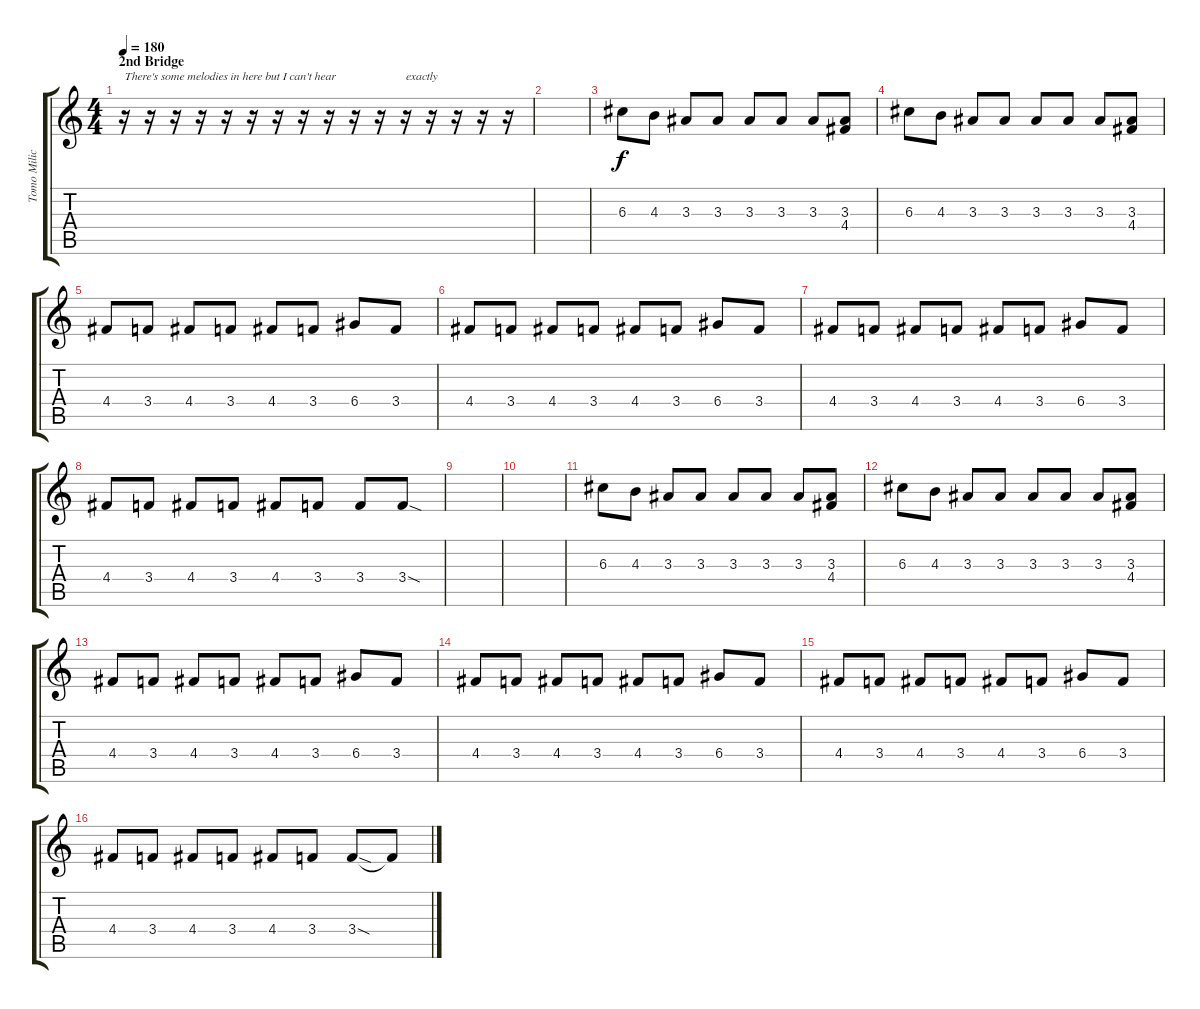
\track ("Tomo Milicevic [Guitar]" "Tomo Milic") {instrument overdrivenguitar}
\staff {score tabs}
\tuning (E4 B3 G3 D3 A2 D2) {hide}
\ts (4 4)
\section ("" "2nd Bridge ")
\tempo 180
\clef g2
\ks c
r.16{txt "There's some melodies in here but I can't hear " dy f volume 6 instrument overdrivenguitar} r.16 r.16 r.16 r.16 r.16 r.16 r.16 r.16 r.16 r.16 r.16{txt "exactly"} r.16 r.16 r.16 r.16 |
|
6.3.8 4.3.8 3.3.8 3.3.8 3.3.8 3.3.8 3.3.8 (3.3 4.4).8 |
6.3.8 4.3.8 3.3.8 3.3.8 3.3.8 3.3.8 3.3.8 (3.3 4.4).8 |
4.4.8 3.4.8 4.4.8 3.4.8 4.4.8 3.4.8 6.4.8 3.4.8 |
4.4.8 3.4.8 4.4.8 3.4.8 4.4.8 3.4.8 6.4.8 3.4.8 |
4.4.8 3.4.8 4.4.8 3.4.8 4.4.8 3.4.8 6.4.8 3.4.8 |
4.4.8 3.4.8 4.4.8 3.4.8 4.4.8 3.4.8 3.4.8 3.4{sod}.8 |
|
|
6.3.8 4.3.8 3.3.8 3.3.8 3.3.8 3.3.8 3.3.8 (3.3 4.4).8 |
6.3.8 4.3.8 3.3.8 3.3.8 3.3.8 3.3.8 3.3.8 (3.3 4.4).8 |
4.4.8 3.4.8 4.4.8 3.4.8 4.4.8 3.4.8 6.4.8 3.4.8 |
4.4.8 3.4.8 4.4.8 3.4.8 4.4.8 3.4.8 6.4.8 3.4.8 |
4.4.8 3.4.8 4.4.8 3.4.8 4.4.8 3.4.8 6.4.8 3.4.8 |
4.4.8 3.4.8 4.4.8 3.4.8 4.4.8 3.4.8 3.4{sod}.8 3.4{t}.8
